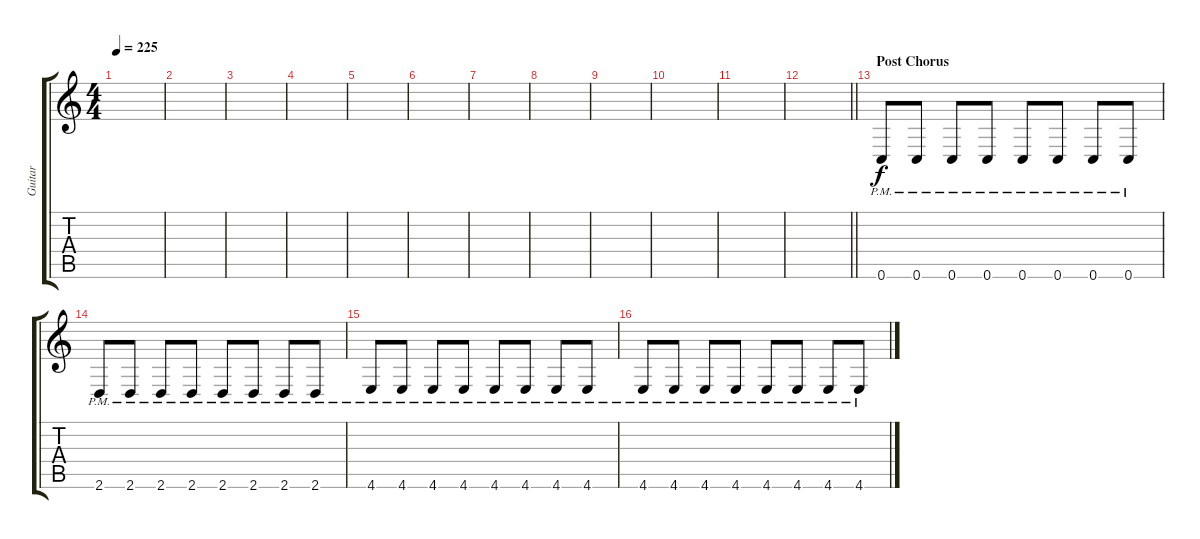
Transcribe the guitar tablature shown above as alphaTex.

\track ("Guitar" "Guitar") {instrument distortionguitar}
\staff {score tabs}
\tuning (D4 A3 F3 C3 G2 C2) {hide}
\ts (4 4)
\tempo 225
\clef g2
\ks c
|
|
|
|
|
|
|
|
|
|
|
\barLineRight lightlight
|
\section ("" "Post Chorus")
0.6{pm}.8{volume 11 balance 8} 0.6{pm}.8 0.6{pm}.8 0.6{pm}.8 0.6{pm}.8 0.6{pm}.8 0.6{pm}.8 0.6{pm}.8 |
2.6{pm}.8 2.6{pm}.8 2.6{pm}.8 2.6{pm}.8 2.6{pm}.8 2.6{pm}.8 2.6{pm}.8 2.6{pm}.8 |
4.6{pm}.8 4.6{pm}.8 4.6{pm}.8 4.6{pm}.8 4.6{pm}.8 4.6{pm}.8 4.6{pm}.8 4.6{pm}.8 |
4.6{pm}.8 4.6{pm}.8 4.6{pm}.8 4.6{pm}.8 4.6{pm}.8 4.6{pm}.8 4.6{pm}.8 4.6{pm}.8
